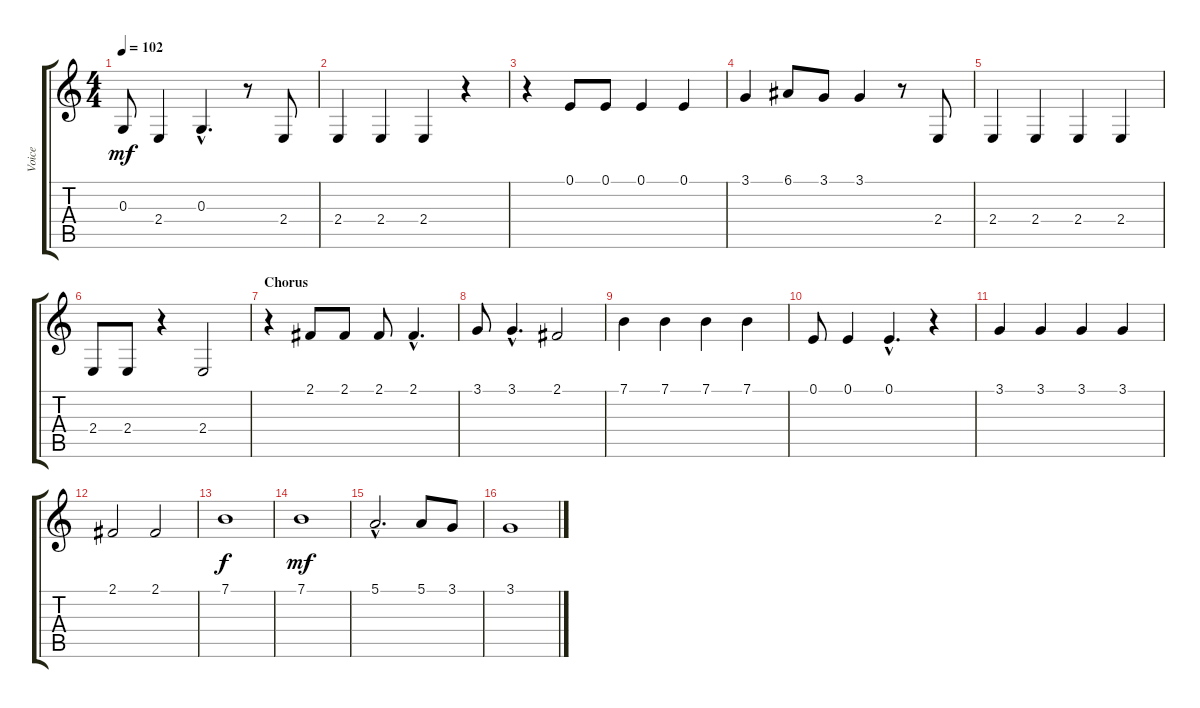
\track ("Voice" "Voice") {instrument acousticgrandpiano}
\staff {score tabs}
\tuning (E4 B3 G3 D3 A2 E2) {hide}
\ts (4 4)
\tempo 102
\clef g2
\ks c
0.3.8{dy mf} 2.4.4 0.3{hac}.4{d} r.8 2.4.8 |
2.4.4 2.4.4 2.4.4 r.4 |
r.4 0.1.8 0.1.8 0.1.4 0.1.4 |
3.1.4 6.1.8 3.1.8 3.1.4 r.8 2.4.8 |
2.4.4 2.4.4 2.4.4 2.4.4 |
2.4.8 2.4.8 r.4 2.4.2 |
\section ("" "Chorus")
r.4 2.1.8 2.1.8 2.1.8 2.1{hac}.4{d} |
3.1.8 3.1{hac}.4{d} 2.1.2 |
7.1.4 7.1.4 7.1.4 7.1.4 |
0.1.8 0.1.4 0.1{hac}.4{d} r.4 |
3.1.4 3.1.4 3.1.4 3.1.4 |
2.1.2 2.1.2 |
7.1.1{dy f} |
7.1.1{dy mf} |
5.1{hac}.2{d} 5.1.8 3.1.8 |
3.1.1
